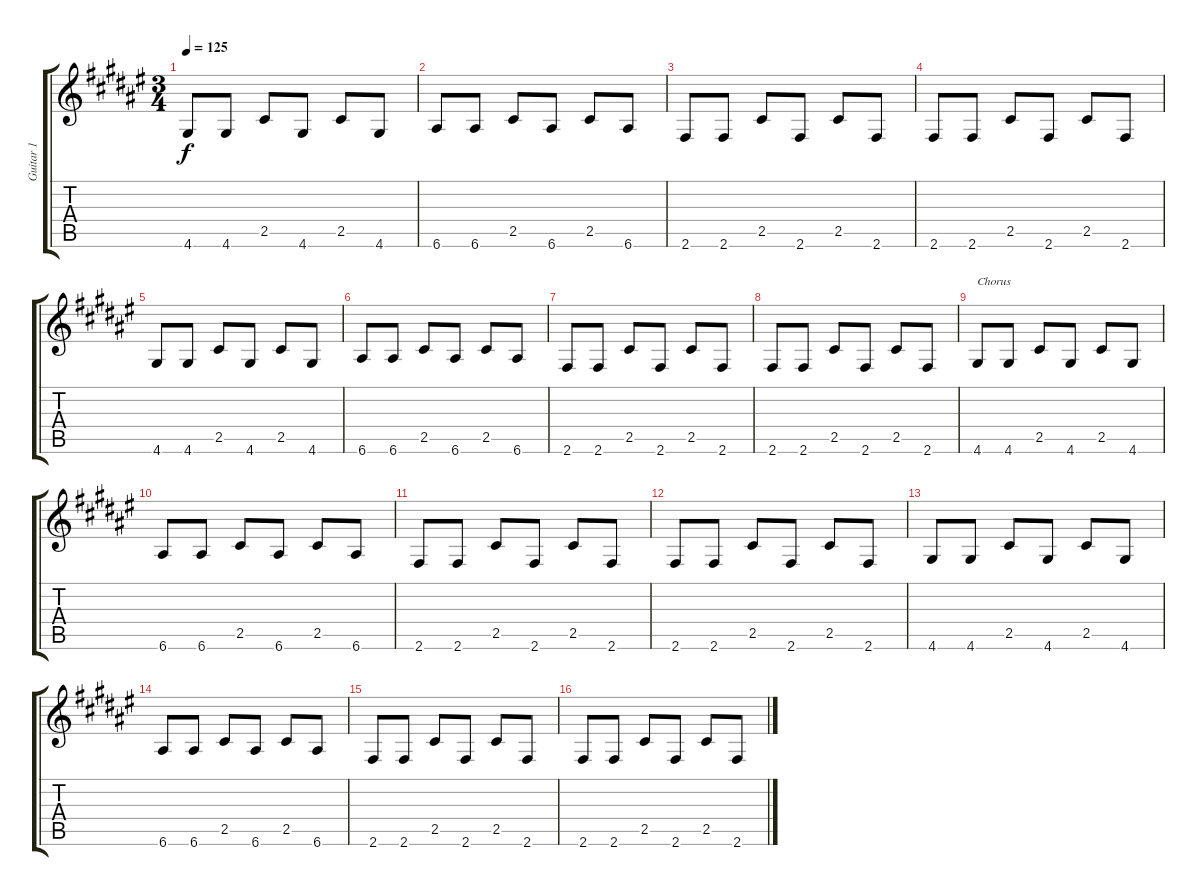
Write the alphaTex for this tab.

\track ("Guitar 1" "Guitar 1") {instrument electricguitarclean}
\staff {score tabs}
\tuning (E4 B3 Ab3 E3 B2 E2) {hide}
\ts (3 4)
\tempo 125
\clef g2
\ks f#
4.6.8{dy f} 4.6.8 2.5.8 4.6.8 2.5.8 4.6.8 |
6.6.8 6.6.8 2.5.8 6.6.8 2.5.8 6.6.8 |
2.6.8 2.6.8 2.5.8 2.6.8 2.5.8 2.6.8 |
2.6.8 2.6.8 2.5.8 2.6.8 2.5.8 2.6.8 |
4.6.8 4.6.8 2.5.8 4.6.8 2.5.8 4.6.8 |
6.6.8 6.6.8 2.5.8 6.6.8 2.5.8 6.6.8 |
2.6.8 2.6.8 2.5.8 2.6.8 2.5.8 2.6.8 |
2.6.8 2.6.8 2.5.8 2.6.8 2.5.8 2.6.8 |
4.6.8{txt "Chorus"} 4.6.8 2.5.8 4.6.8 2.5.8 4.6.8 |
6.6.8 6.6.8 2.5.8 6.6.8 2.5.8 6.6.8 |
2.6.8 2.6.8 2.5.8 2.6.8 2.5.8 2.6.8 |
2.6.8 2.6.8 2.5.8 2.6.8 2.5.8 2.6.8 |
4.6.8 4.6.8 2.5.8 4.6.8 2.5.8 4.6.8 |
6.6.8 6.6.8 2.5.8 6.6.8 2.5.8 6.6.8 |
2.6.8 2.6.8 2.5.8 2.6.8 2.5.8 2.6.8 |
2.6.8 2.6.8 2.5.8 2.6.8 2.5.8 2.6.8
